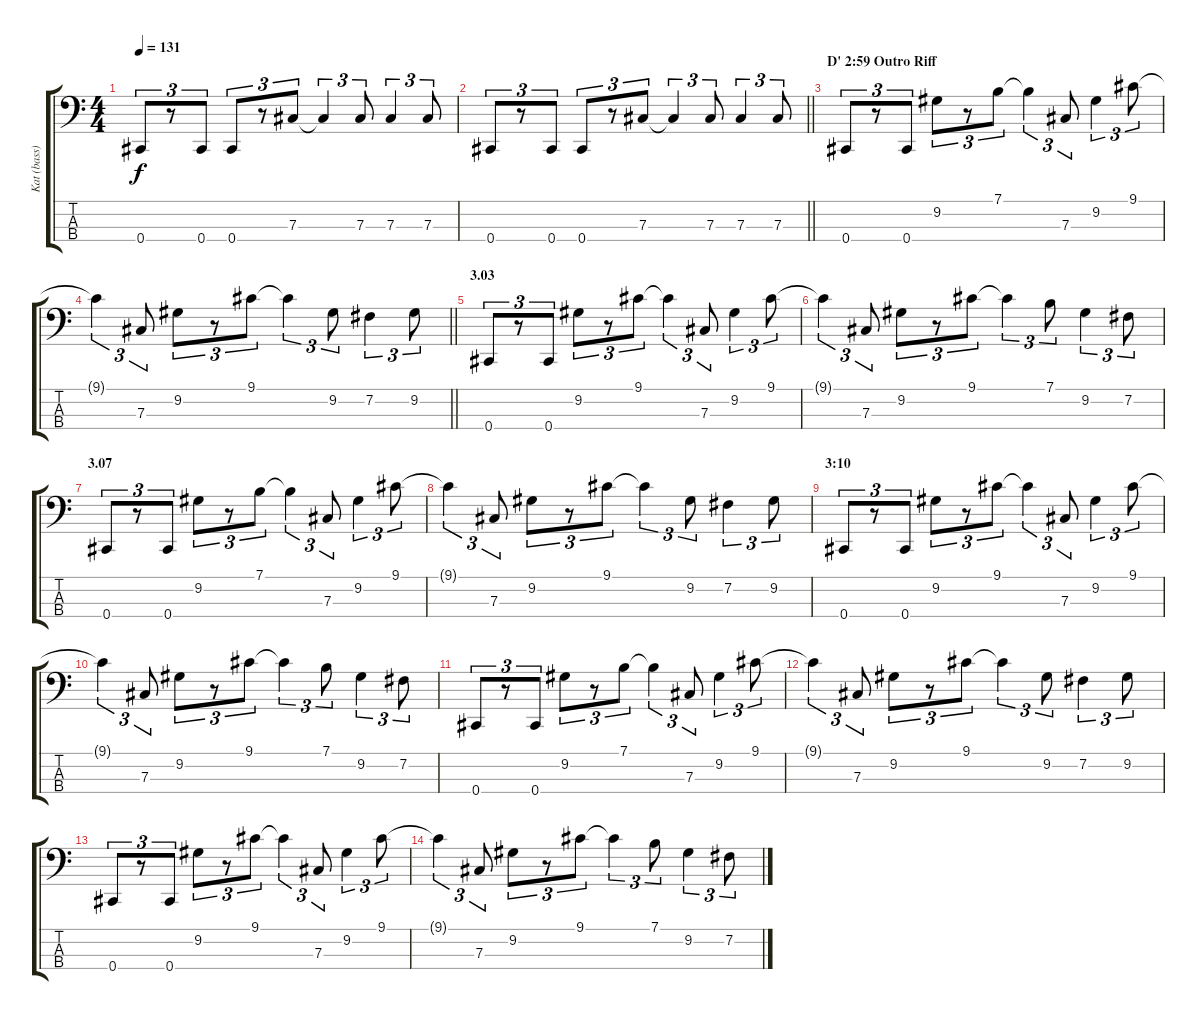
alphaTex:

\track ("Kat (bass)" "Kat (bass)") {instrument electricbassfinger}
\staff {score tabs}
\tuning (E2 B1 Gb1 Db1) {hide}
\ts (4 4)
\tempo 131
\clef f4
\ks c
0.4.8{tu (3 2) dy f} r.8{tu (3 2)} 0.4.8{tu (3 2)} 0.4.8{tu (3 2)} r.8{tu (3 2)} 7.3.8{tu (3 2)} 7.3{t}.4{tu (3 2)} 7.3.8{tu (3 2)} 7.3.4{tu (3 2)} 7.3.8{tu (3 2)} |
\barLineRight lightlight
0.4.8{tu (3 2)} r.8{tu (3 2)} 0.4.8{tu (3 2)} 0.4.8{tu (3 2)} r.8{tu (3 2)} 7.3.8{tu (3 2)} 7.3{t}.4{tu (3 2)} 7.3.8{tu (3 2)} 7.3.4{tu (3 2)} 7.3.8{tu (3 2)} |
\section ("" "D' 2:59 Outro Riff")
0.4.8{tu (3 2)} r.8{tu (3 2)} 0.4.8{tu (3 2)} 9.2.8{tu (3 2)} r.8{tu (3 2)} 7.1.8{tu (3 2)} 7.1{t}.4{tu (3 2)} 7.3.8{tu (3 2)} 9.2.4{tu (3 2)} 9.1.8{tu (3 2)} |
\barLineRight lightlight
9.1{t}.4{tu (3 2)} 7.3.8{tu (3 2)} 9.2.8{tu (3 2)} r.8{tu (3 2)} 9.1.8{tu (3 2)} 9.1{t}.4{tu (3 2)} 9.2.8{tu (3 2)} 7.2.4{tu (3 2)} 9.2.8{tu (3 2)} |
\section ("" "3.03")
0.4.8{tu (3 2)} r.8{tu (3 2)} 0.4.8{tu (3 2)} 9.2.8{tu (3 2)} r.8{tu (3 2)} 9.1.8{tu (3 2)} 9.1{t}.4{tu (3 2)} 7.3.8{tu (3 2)} 9.2.4{tu (3 2)} 9.1.8{tu (3 2)} |
9.1{t}.4{tu (3 2)} 7.3.8{tu (3 2)} 9.2.8{tu (3 2)} r.8{tu (3 2)} 9.1.8{tu (3 2)} 9.1{t}.4{tu (3 2)} 7.1.8{tu (3 2)} 9.2.4{tu (3 2)} 7.2.8{tu (3 2)} |
\section ("" "3.07")
0.4.8{tu (3 2)} r.8{tu (3 2)} 0.4.8{tu (3 2)} 9.2.8{tu (3 2)} r.8{tu (3 2)} 7.1.8{tu (3 2)} 7.1{t}.4{tu (3 2)} 7.3.8{tu (3 2)} 9.2.4{tu (3 2)} 9.1.8{tu (3 2)} |
9.1{t}.4{tu (3 2)} 7.3.8{tu (3 2)} 9.2.8{tu (3 2)} r.8{tu (3 2)} 9.1.8{tu (3 2)} 9.1{t}.4{tu (3 2)} 9.2.8{tu (3 2)} 7.2.4{tu (3 2)} 9.2.8{tu (3 2)} |
\section ("" "3:10")
0.4.8{tu (3 2)} r.8{tu (3 2)} 0.4.8{tu (3 2)} 9.2.8{tu (3 2)} r.8{tu (3 2)} 9.1.8{tu (3 2)} 9.1{t}.4{tu (3 2)} 7.3.8{tu (3 2)} 9.2.4{tu (3 2)} 9.1.8{tu (3 2)} |
9.1{t}.4{tu (3 2)} 7.3.8{tu (3 2)} 9.2.8{tu (3 2)} r.8{tu (3 2)} 9.1.8{tu (3 2)} 9.1{t}.4{tu (3 2)} 7.1.8{tu (3 2)} 9.2.4{tu (3 2)} 7.2.8{tu (3 2)} |
0.4.8{tu (3 2)} r.8{tu (3 2)} 0.4.8{tu (3 2)} 9.2.8{tu (3 2)} r.8{tu (3 2)} 7.1.8{tu (3 2)} 7.1{t}.4{tu (3 2)} 7.3.8{tu (3 2)} 9.2.4{tu (3 2)} 9.1.8{tu (3 2)} |
9.1{t}.4{tu (3 2)} 7.3.8{tu (3 2)} 9.2.8{tu (3 2)} r.8{tu (3 2)} 9.1.8{tu (3 2)} 9.1{t}.4{tu (3 2)} 9.2.8{tu (3 2)} 7.2.4{tu (3 2)} 9.2.8{tu (3 2)} |
0.4.8{tu (3 2)} r.8{tu (3 2)} 0.4.8{tu (3 2)} 9.2.8{tu (3 2)} r.8{tu (3 2)} 9.1.8{tu (3 2)} 9.1{t}.4{tu (3 2)} 7.3.8{tu (3 2)} 9.2.4{tu (3 2)} 9.1.8{tu (3 2)} |
9.1{t}.4{tu (3 2)} 7.3.8{tu (3 2)} 9.2.8{tu (3 2)} r.8{tu (3 2)} 9.1.8{tu (3 2)} 9.1{t}.4{tu (3 2)} 7.1.8{tu (3 2)} 9.2.4{tu (3 2)} 7.2.8{tu (3 2)}
